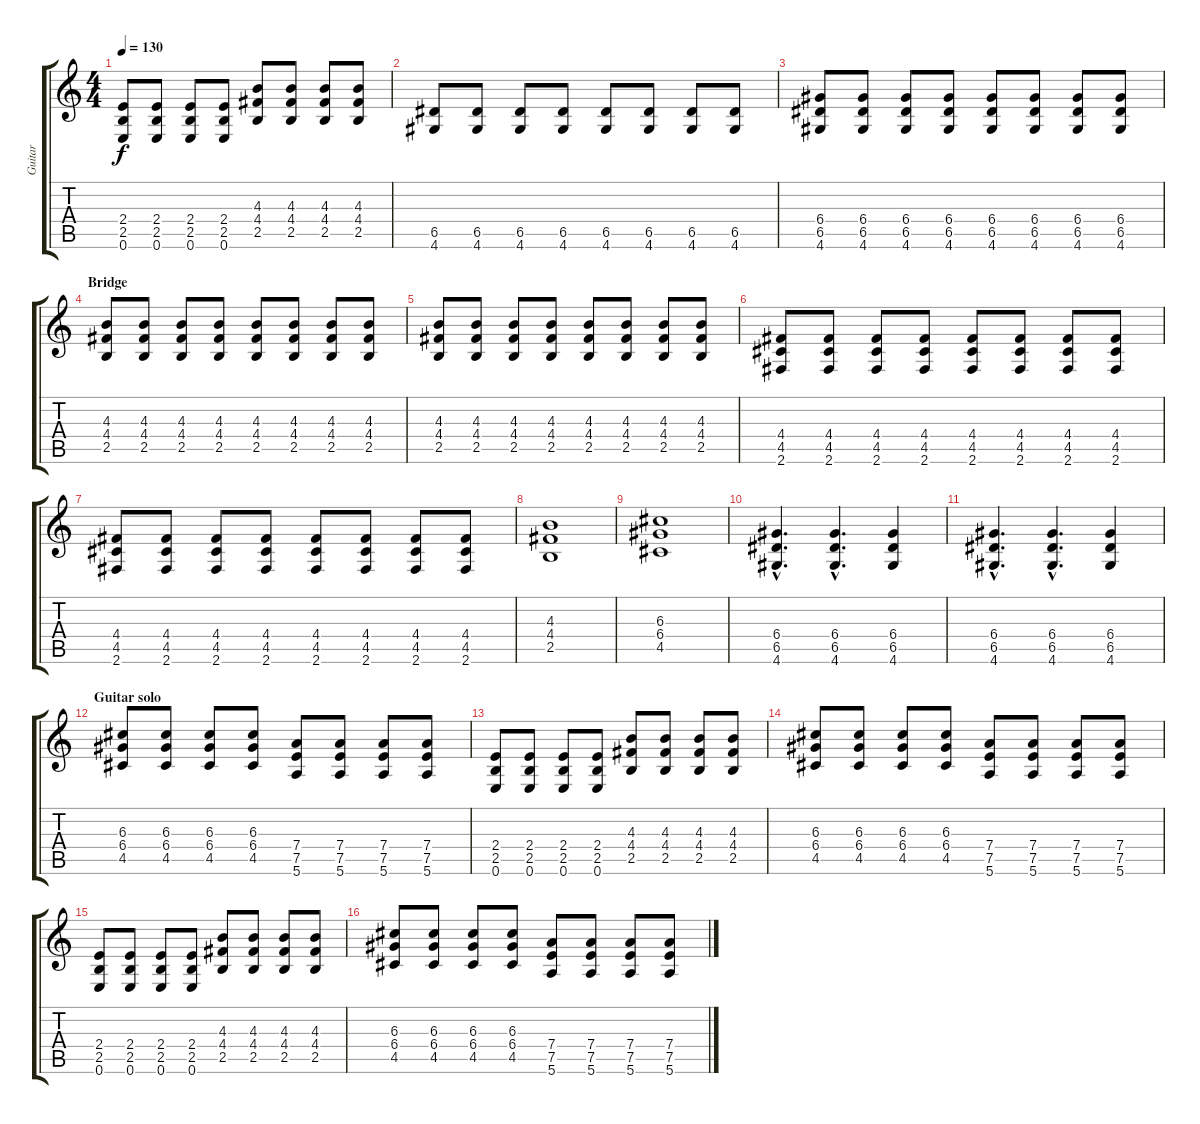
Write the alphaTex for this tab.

\track ("Guitar" "Guitar") {instrument distortionguitar}
\staff {score tabs}
\tuning (E4 B3 G3 D3 A2 E2) {hide}
\ts (4 4)
\tempo 130
\clef g2
\ks c
(2.4 2.5 0.6).8{dy f} (2.4 2.5 0.6).8 (2.4 2.5 0.6).8 (2.4 2.5 0.6).8 (4.3 4.4 2.5).8 (4.3 4.4 2.5).8 (4.3 4.4 2.5).8 (4.3 4.4 2.5).8 |
(6.5 4.6).8 (6.5 4.6).8 (6.5 4.6).8 (6.5 4.6).8 (6.5 4.6).8 (6.5 4.6).8 (6.5 4.6).8 (6.5 4.6).8 |
(6.4 6.5 4.6).8 (6.4 6.5 4.6).8 (6.4 6.5 4.6).8 (6.4 6.5 4.6).8 (6.4 6.5 4.6).8 (6.4 6.5 4.6).8 (6.4 6.5 4.6).8 (6.4 6.5 4.6).8 |
\section ("" "Bridge")
(4.3 4.4 2.5).8 (4.3 4.4 2.5).8 (4.3 4.4 2.5).8 (4.3 4.4 2.5).8 (4.3 4.4 2.5).8 (4.3 4.4 2.5).8 (4.3 4.4 2.5).8 (4.3 4.4 2.5).8 |
(4.3 4.4 2.5).8 (4.3 4.4 2.5).8 (4.3 4.4 2.5).8 (4.3 4.4 2.5).8 (4.3 4.4 2.5).8 (4.3 4.4 2.5).8 (4.3 4.4 2.5).8 (4.3 4.4 2.5).8 |
(4.4 4.5 2.6).8 (4.4 4.5 2.6).8 (4.4 4.5 2.6).8 (4.4 4.5 2.6).8 (4.4 4.5 2.6).8 (4.4 4.5 2.6).8 (4.4 4.5 2.6).8 (4.4 4.5 2.6).8 |
(4.4 4.5 2.6).8 (4.4 4.5 2.6).8 (4.4 4.5 2.6).8 (4.4 4.5 2.6).8 (4.4 4.5 2.6).8 (4.4 4.5 2.6).8 (4.4 4.5 2.6).8 (4.4 4.5 2.6).8 |
(4.3 4.4 2.5).1 |
(6.3 6.4 4.5).1 |
(6.4{hac} 6.5{hac} 4.6{hac}).4{d} (6.4{hac} 6.5{hac} 4.6{hac}).4{d} (6.4 6.5 4.6).4 |
(6.4{hac} 6.5{hac} 4.6{hac}).4{d} (6.4{hac} 6.5{hac} 4.6{hac}).4{d} (6.4 6.5 4.6).4 |
\section ("" "Guitar solo")
(6.3 6.4 4.5).8 (6.3 6.4 4.5).8 (6.3 6.4 4.5).8 (6.3 6.4 4.5).8 (7.4 7.5 5.6).8 (7.4 7.5 5.6).8 (7.4 7.5 5.6).8 (7.4 7.5 5.6).8 |
(2.4 2.5 0.6).8 (2.4 2.5 0.6).8 (2.4 2.5 0.6).8 (2.4 2.5 0.6).8 (4.3 4.4 2.5).8 (4.3 4.4 2.5).8 (4.3 4.4 2.5).8 (4.3 4.4 2.5).8 |
(6.3 6.4 4.5).8 (6.3 6.4 4.5).8 (6.3 6.4 4.5).8 (6.3 6.4 4.5).8 (7.4 7.5 5.6).8 (7.4 7.5 5.6).8 (7.4 7.5 5.6).8 (7.4 7.5 5.6).8 |
(2.4 2.5 0.6).8 (2.4 2.5 0.6).8 (2.4 2.5 0.6).8 (2.4 2.5 0.6).8 (4.3 4.4 2.5).8 (4.3 4.4 2.5).8 (4.3 4.4 2.5).8 (4.3 4.4 2.5).8 |
(6.3 6.4 4.5).8 (6.3 6.4 4.5).8 (6.3 6.4 4.5).8 (6.3 6.4 4.5).8 (7.4 7.5 5.6).8 (7.4 7.5 5.6).8 (7.4 7.5 5.6).8 (7.4 7.5 5.6).8
